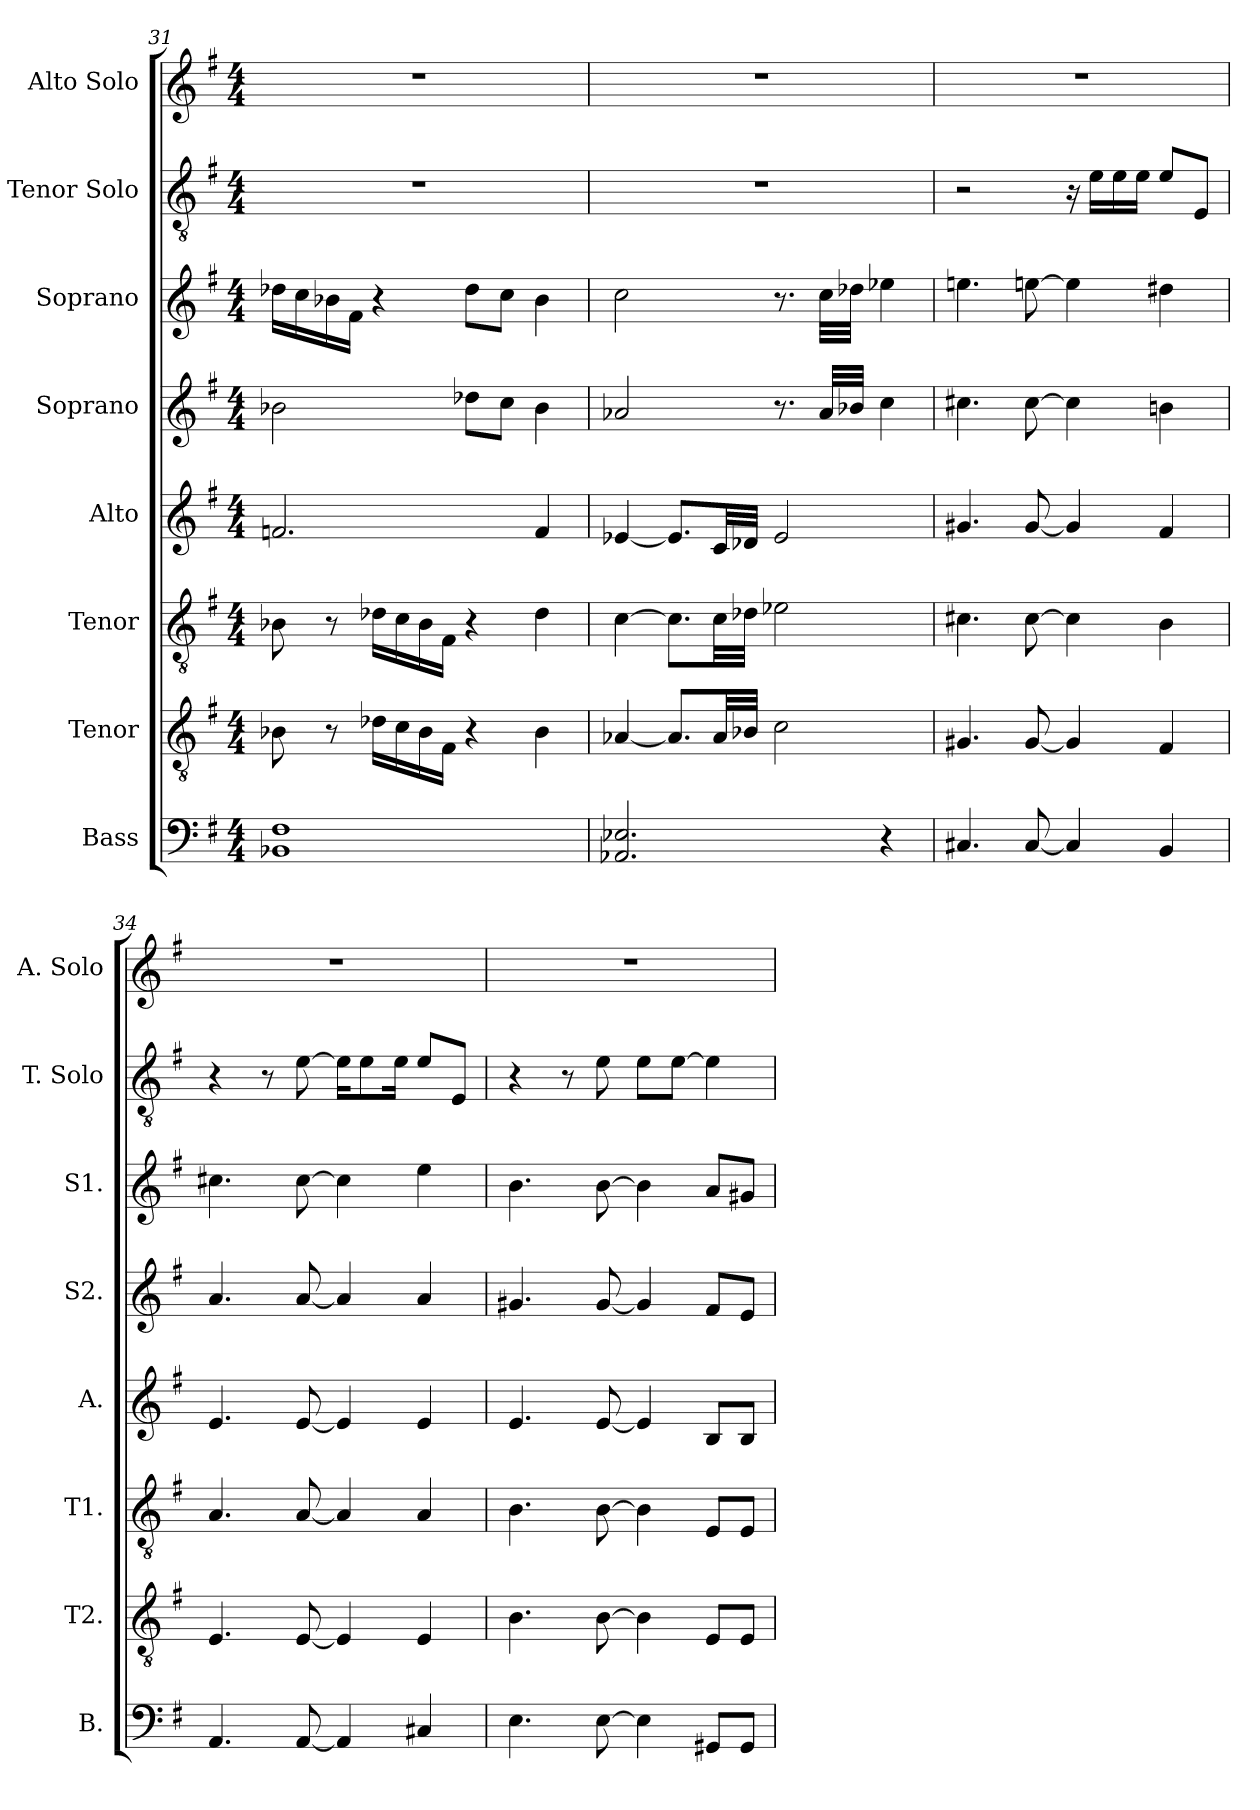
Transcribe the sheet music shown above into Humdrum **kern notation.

**kern	**kern	**kern	**kern	**kern	**kern	**kern	**kern
*part8	*part7	*part6	*part5	*part4	*part3	*part2	*part1
*staff8	*staff7	*staff6	*staff5	*staff4	*staff3	*staff2	*staff1
*I"Bass	*I"Tenor	*I"Tenor	*I"Alto	*I"Soprano	*I"Soprano	*I"Tenor Solo	*I"Alto Solo
*I'B.	*I'T2.	*I'T1.	*I'A.	*I'S2.	*I'S1.	*I'T. Solo	*I'A. Solo
*clefF4	*clefGv2	*clefGv2	*clefG2	*clefG2	*clefG2	*clefGv2	*clefG2
*k[f#]	*k[f#]	*k[f#]	*k[f#]	*k[f#]	*k[f#]	*k[f#]	*k[f#]
*G:	*G:	*G:	*G:	*G:	*G:	*G:	*G:
*M4/4	*M4/4	*M4/4	*M4/4	*M4/4	*M4/4	*M4/4	*M4/4
=31	=31	=31	=31	=31	=31	=31	=31
1BB-X 1F#	8B-X\	8B-X\	2.fn/	2b-X\	16dd-X\LL	1r	1r
.	.	.	.	.	16cc\	.	.
.	8r	8r	.	.	16b-X\	.	.
.	.	.	.	.	16f#\JJ	.	.
.	16d-X\LL	16d-X\LL	.	.	4r	.	.
.	16c\	16c\	.	.	.	.	.
.	16B-\	16B-\	.	.	.	.	.
.	16F#\JJ	16F#\JJ	.	.	.	.	.
.	4r	4r	.	8dd-X\L	8dd-\L	.	.
.	.	.	.	8cc\J	8cc\J	.	.
.	4B-\	4d-\	4f/	4b-\	4b-\	.	.
!!LO:PB:g=z
=32	=32	=32	=32	=32	=32	=32	=32
2.AA-X/ 2.E-X/	[4A-X/	[4c\	[4e-X/	2a-X/	2cc\	1r	1r
.	8.A-/L]	8.c\L]	8.e-/L]	.	.	.	.
.	32A-/LL	32c\LL	32c/LL	.	.	.	.
.	32B-X/JJJ	32d-X\JJJ	32d-X/JJJ	.	.	.	.
.	2c\	2e-X\	2e-/	8.r	8.r	.	.
.	.	.	.	32a-/LLL	32cc\LLL	.	.
.	.	.	.	32b-X/JJJ	32dd-X\JJJ	.	.
4r	.	.	.	4cc\	4ee-X\	.	.
=33	=33	=33	=33	=33	=33	=33	=33
4.C#X/	4.G#X/	4.c#X\	4.g#X/	4.cc#X\	4.een\	2r	1r
[8C#/	[8G#/	[8c#\	[8g#/	[8cc#\	[8een\	.	.
4C#/]	4G#/]	4c#\]	4g#/]	4cc#\]	4een\]	16r	.
.	.	.	.	.	.	16e\LL	.
.	.	.	.	.	.	16e\	.
.	.	.	.	.	.	16e\JJ	.
4BB/	4F#/	4B\	4f#/	4bn\	4dd#X\	8e/L	.
.	.	.	.	.	.	8E/J	.
=34	=34	=34	=34	=34	=34	=34	=34
4.AA/	4.E/	4.A/	4.e/	4.a/	4.cc#X\	4r	1r
.	.	.	.	.	.	8r	.
[8AA/	[8E/	[8A/	[8e/	[8a/	[8cc#\	[8e\	.
4AA/]	4E/]	4A/]	4e/]	4a/]	4cc#\]	16e\KL]	.
.	.	.	.	.	.	8e\	.
.	.	.	.	.	.	16e\Jk	.
4C#X/	4E/	4A/	4e/	4a/	4ee\	8e/L	.
.	.	.	.	.	.	8E/J	.
=35	=35	=35	=35	=35	=35	=35	=35
4.E\	4.B\	4.B\	4.e/	4.g#X/	4.b\	4r	1r
.	.	.	.	.	.	8r	.
[8E\	[8B\	[8B\	[8e/	[8g#/	[8b\	8e\	.
4E\]	4B\]	4B\]	4e/]	4g#/]	4b\]	8e\L	.
.	.	.	.	.	.	[8e\J	.
8GG#X/L	8E/L	8E/L	8B/L	8f#/L	8a/L	4e\]	.
8GG#/J	8E/J	8E/J	8B/J	8e/J	8g#X/J	.	.
=	=	=	=	=	=	=	=
*-	*-	*-	*-	*-	*-	*-	*-
